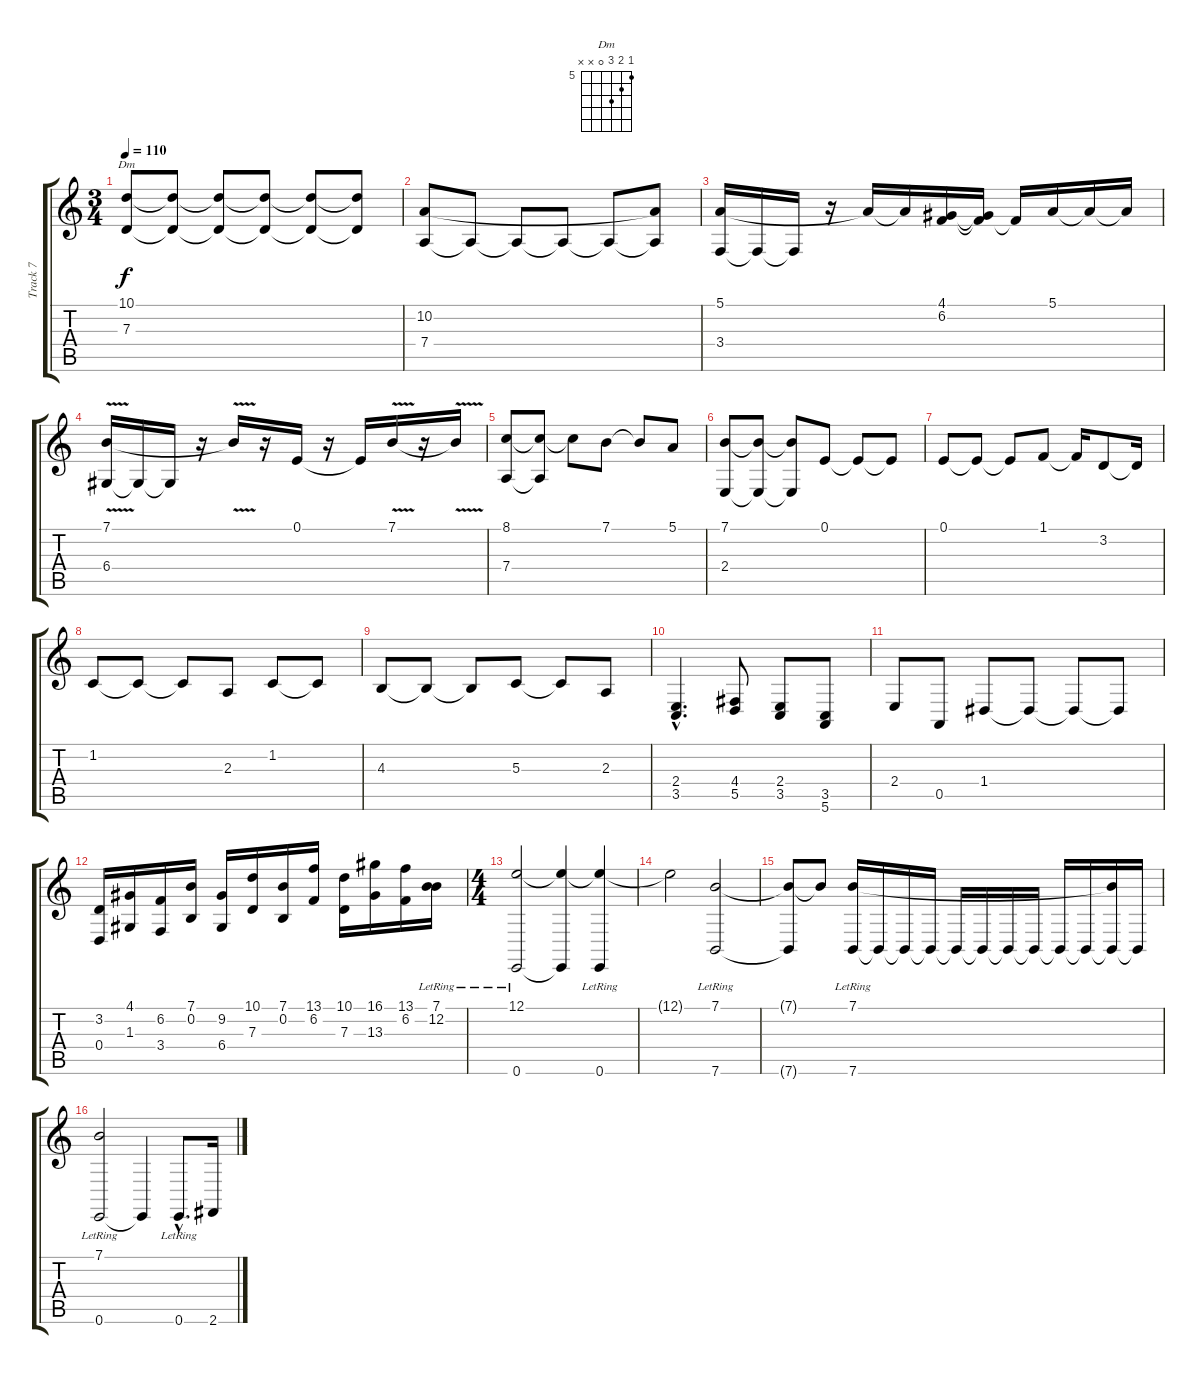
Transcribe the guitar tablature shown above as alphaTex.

\track ("Track 7" "Track 7") {instrument stringensemble1}
\staff {score tabs}
\tuning (E4 B3 G3 D3 A2 E2) {hide}
\chord ("Dm" 5 6 7 0 x x) {firstfret 5}
\ts (3 4)
\tempo 110
\clef g2
\ks c
(10.1 7.3).8{ch "Dm" dy f} (10.1{t} 7.3{t}).8 (10.1{t} 7.3{t}).8 (10.1{t} 7.3{t}).8 (10.1{t} 7.3{t}).8 (10.1{t} 7.3{t}).8 |
(10.2 7.4).8 7.4{t}.8 7.4{t}.8 7.4{t}.8 7.4{t}.8 (10.2{t} 7.4{t}).8 |
(5.1 3.4).16 3.4{t}.16 3.4{t}.16 r.16 5.1{t}.16 5.1{t}.16 (4.1 6.2).16 (4.1{t} 6.2{t}).16 6.2{t}.16 5.1.16 5.1{t}.16 5.1{t}.16 |
(7.1{v} 6.4).16 6.4{t}.16 6.4{t}.16 r.16 7.1{t}.16 r.16 0.1.16 r.16 0.1{t}.16 7.1{v}.16 r.16 7.1{t}.16 |
(8.1 7.4).8 (8.1{t} 7.4{t}).8 8.1{t}.8 7.1.8 7.1{t}.8 5.1.8 |
(7.1 2.4).8 (7.1{t} 2.4{t}).8 (7.1{t} 2.4{t}).8 0.1.8 0.1{t}.8 0.1{t}.8 |
0.1.8 0.1{t}.8 0.1{t}.8 1.1.8 1.1{t}.16 3.2.8 3.2{t}.16 |
1.2.8 1.2{t}.8 1.2{t}.8 2.3.8 1.2.8 1.2{t}.8 |
4.3.8 4.3{t}.8 4.3{t}.8 5.3.8 5.3{t}.8 2.3.8 |
(2.4{hac} 3.5{hac}).4{d} (4.4 5.5).8 (2.4 3.5).8 (3.5 5.6).8 |
2.4.8 0.5.8 1.4.8 1.4{t}.8 1.4{t}.8 1.4{t}.8 |
(3.2 0.4).16 (4.1 1.3).16 (6.2 3.4).16 (7.1 0.2).16 (9.2 6.4).16 (10.1 7.3).16 (7.1 0.2).16 (13.1 6.2).16 (10.1 7.3).16 (16.1 13.3).16 (13.1 6.2).16 (7.1{lr} 12.2{lr}).16 |
\ts (4 4)
(12.1{lr} 0.6{lr}).2 (12.1{t} 0.6{t}).4 (12.1{t} 0.6{lr}).4 |
12.1{t}.2 (7.1 7.6{lr}).2 |
(7.1{t} 7.6{t}).8 7.1{t}.8 (7.1{lr} 7.6).16 7.6{t}.16 7.6{t}.16 7.6{t}.16 7.6{t}.16 7.6{t}.16 7.6{t}.16 7.6{t}.16 7.6{t}.16 7.6{t}.16 (7.1{t} 7.6{t}).16 7.6{t}.16 |
(7.1 0.6{lr}).2 0.6{t}.4 0.6{hac lr}.8{d} 2.6.16
